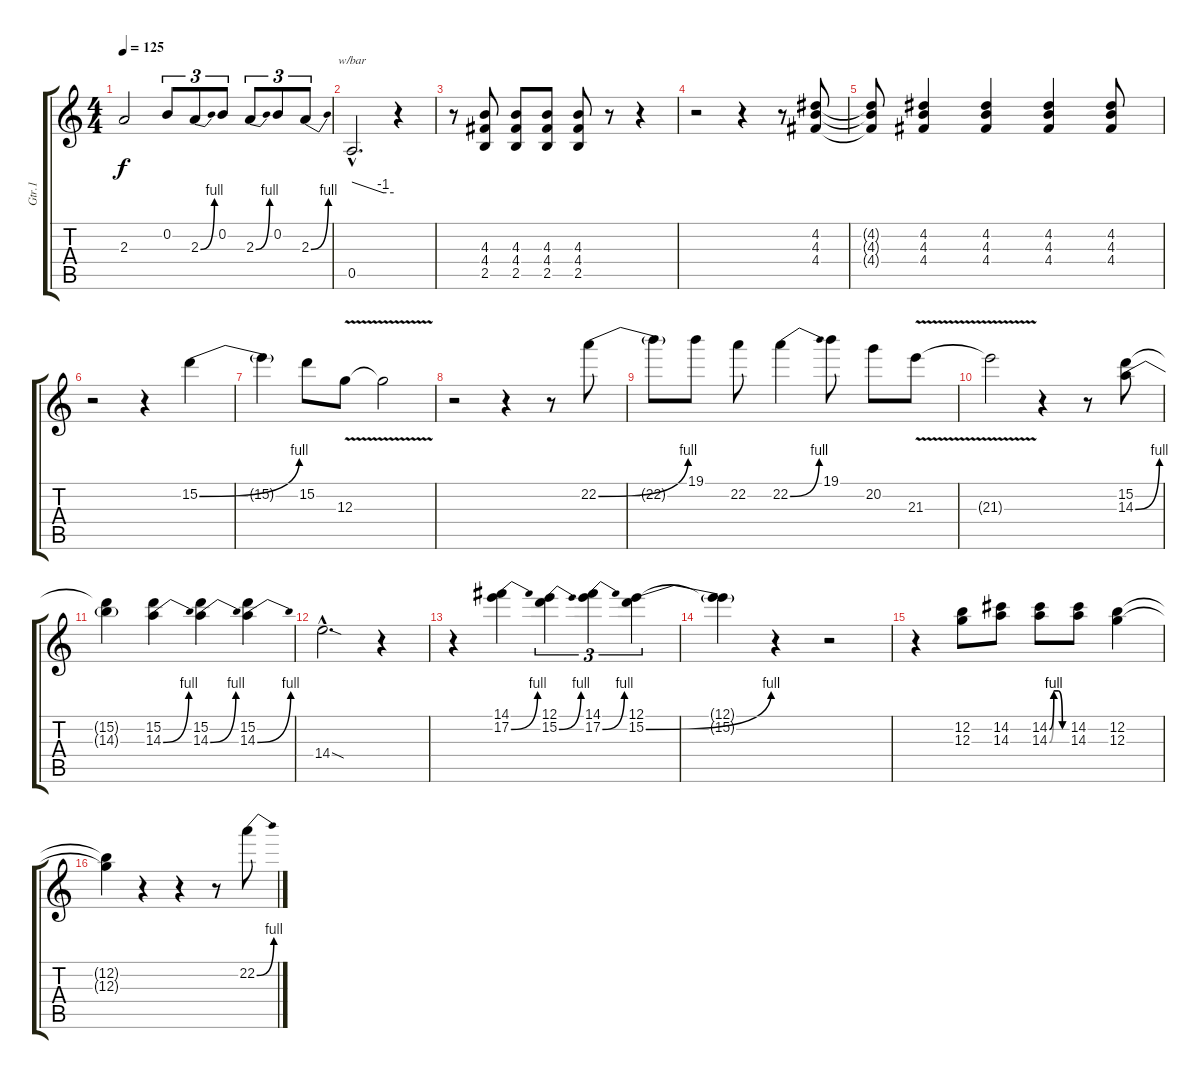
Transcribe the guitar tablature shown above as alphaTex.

\track ("Gtr.1" "Gtr.1") {instrument distortionguitar}
\staff {score tabs}
\tuning (E4 B3 G3 D3 A2 E2) {hide}
\ts (4 4)
\tempo 125
\clef g2
\ks c
2.3{t}.2{dy f} 0.2.8{tu (3 2)} 2.3{be (bend 0 0 60 4)}.8{tu (3 2)} 0.2.8{tu (3 2)} 2.3{be (bend 0 0 60 4)}.8{tu (3 2)} 0.2.8{tu (3 2)} 2.3{be (bend 0 0 60 4)}.8{tu (3 2)} |
0.5{hac}.2{d tbe (custom default 0 0 45 -4 60 -4)} r.4 |
r.8 (4.3 4.4 2.5).8 (4.3 4.4 2.5).8 (4.3 4.4 2.5).8 (4.3 4.4 2.5).8 r.8 r.4 |
r.2 r.4 r.8 (4.2 4.3 4.4).8 |
(4.2{t} 4.3{t} 4.4{t}).8 (4.2 4.3 4.4).4 (4.2 4.3 4.4).4 (4.2 4.3 4.4).4 (4.2 4.3 4.4).8 |
r.2 r.4 15.2{be (bend 0 0 60 4)}.4 |
15.2{t}.4 15.2.8 12.3{v}.8 12.3{t}.2 |
r.2 r.4 r.8 22.2{be (bend 0 0 60 4)}.8 |
22.2{t}.8 19.1.8 22.2.8 22.2{be (bend 0 0 60 4)}.4 19.1.8 20.2.8 21.3{v}.8 |
21.3{t}.2 r.4 r.8 (15.2 14.3{be (bend 0 0 60 4)}).8 |
(15.2{t} 14.3{t}).4 (15.2 14.3{be (bend 0 0 60 4)}).4 (15.2 14.3{be (bend 0 0 60 4)}).4 (15.2 14.3{be (bend 0 0 60 4)}).4 |
14.4{sod hac}.2{d} r.4 |
r.4 (14.1 17.2{be (bend 0 0 60 4)}).4 (12.1 15.2{be (bend 0 0 60 4)}).4{tu (3 2)} (14.1 17.2{be (bend 0 0 60 4)}).4{tu (3 2)} (12.1 15.2{be (bend 0 0 60 4)}).4{tu (3 2)} |
(12.1{t} 15.2{t}).4 r.4 r.2 |
r.4 (12.2 12.3).8 (14.2 14.3).8 (14.2{be (custom 0 0 15 4 30 4 45 0 60 0)} 14.3{be (custom 0 0 15 4 30 4 45 0 60 0)}).8 (14.2 14.3).8 (12.2 12.3).4 |
(12.2{t} 12.3{t}).4 r.4 r.4 r.8 22.2{be (bend 0 0 60 4)}.8
